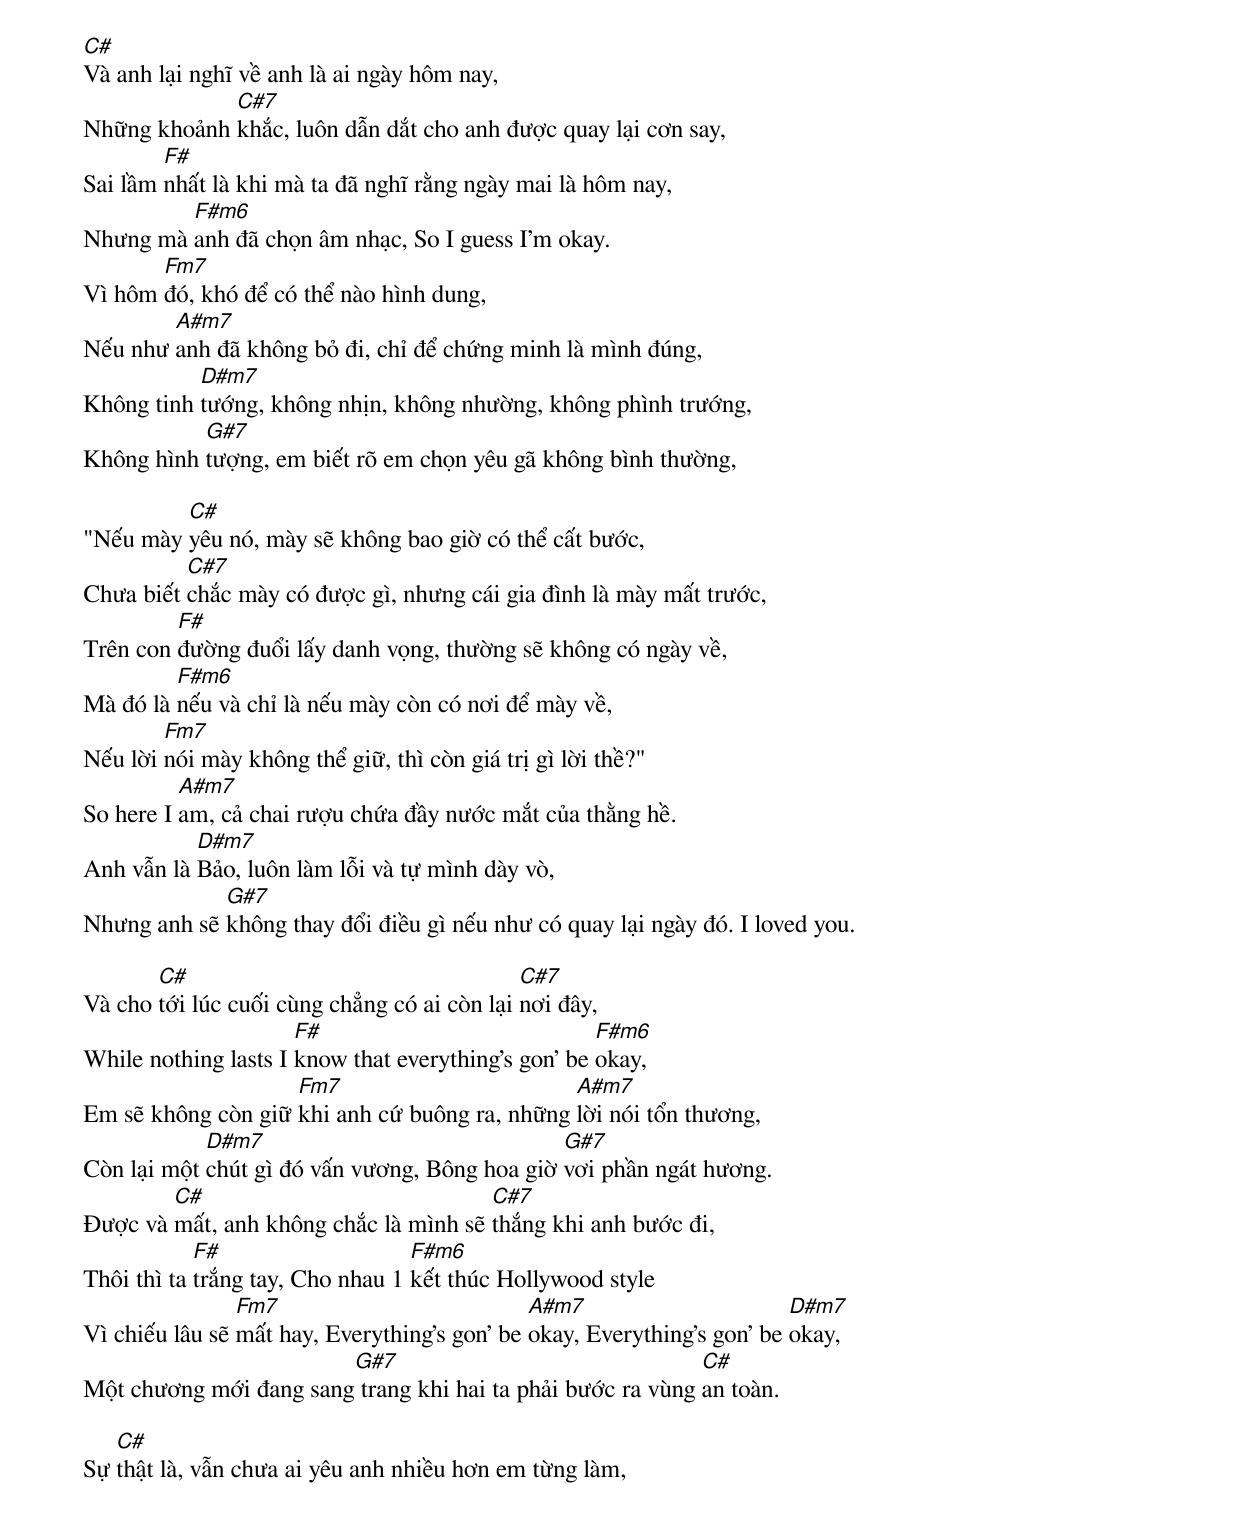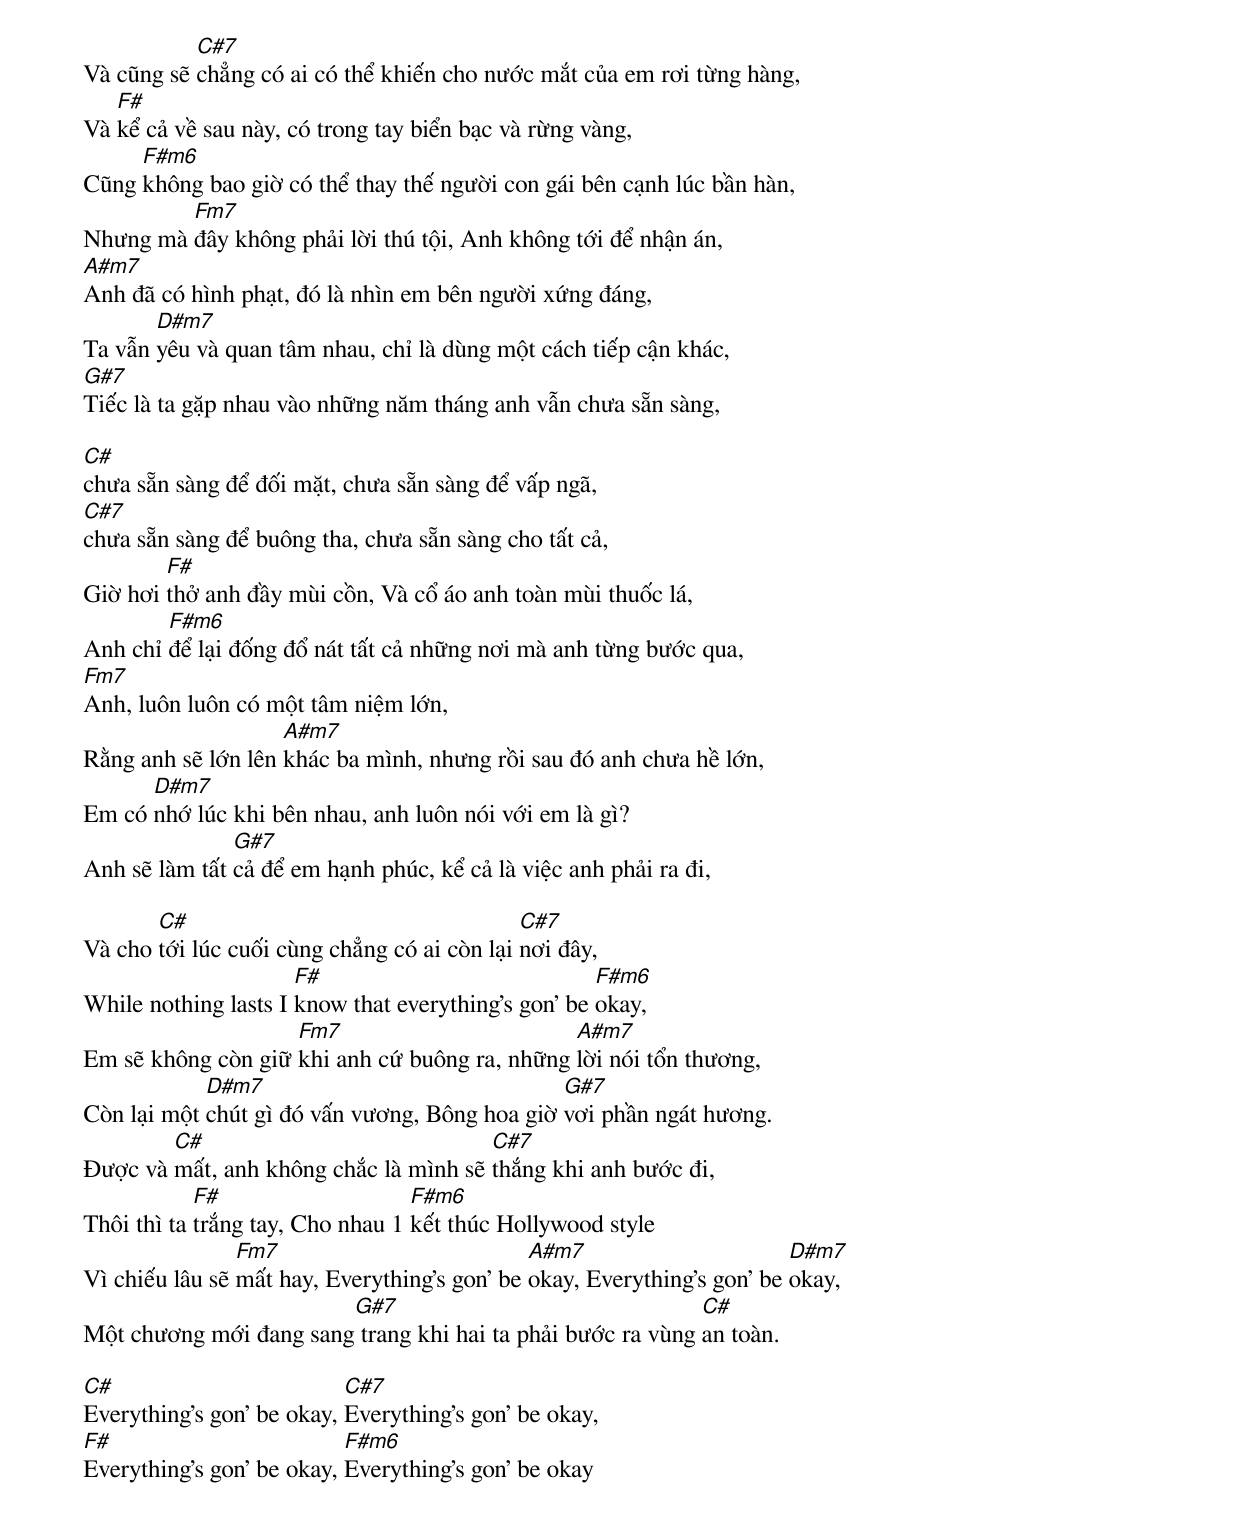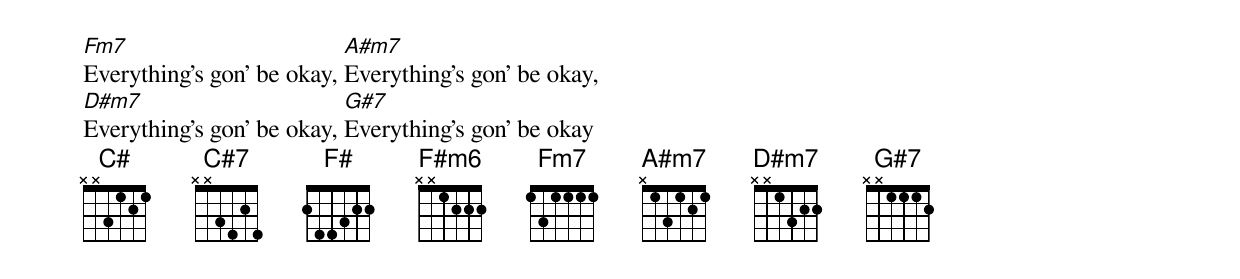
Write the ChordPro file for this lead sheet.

[C#]Và anh lại nghĩ về anh là ai ngày hôm nay,
Những khoảnh [C#7]khắc, luôn dẫn dắt cho anh được quay lại cơn say,
Sai lầm [F#]nhất là khi mà ta đã nghĩ rằng ngày mai là hôm nay,
Nhưng mà [F#m6]anh đã chọn âm nhạc, So I guess I'm okay.
Vì hôm [Fm7]đó, khó để có thể nào hình dung,
Nếu như [A#m7]anh đã không bỏ đi, chỉ để chứng minh là mình đúng,
Không tinh [D#m7]tướng, không nhịn, không nhường, không phình trướng,
Không hình [G#7]tượng, em biết rõ em chọn yêu gã không bình thường,

"Nếu mày [C#]yêu nó, mày sẽ không bao giờ có thể cất bước,
Chưa biết [C#7]chắc mày có được gì, nhưng cái gia đình là mày mất trước,
Trên con [F#]đường đuổi lấy danh vọng, thường sẽ không có ngày về,
Mà đó là [F#m6]nếu và chỉ là nếu mày còn có nơi để mày về,
Nếu lời [Fm7]nói mày không thể giữ, thì còn giá trị gì lời thề?"
So here I [A#m7]am, cả chai rượu chứa đầy nước mắt của thằng hề.
Anh vẫn là [D#m7]Bảo, luôn làm lỗi và tự mình dày vò,
Nhưng anh sẽ [G#7]không thay đổi điều gì nếu như có quay lại ngày đó. I loved you.

Và cho [C#]tới lúc cuối cùng chẳng có ai còn lại [C#7]nơi đây,
While nothing lasts I [F#]know that everything’s gon’ be [F#m6]okay,
Em sẽ không còn giữ [Fm7]khi anh cứ buông ra, những [A#m7]lời nói tổn thương,
Còn lại một [D#m7]chút gì đó vấn vương, Bông hoa giờ [G#7]vơi phần ngát hương.
Được và [C#]mất, anh không chắc là mình sẽ [C#7]thắng khi anh bước đi,
Thôi thì ta [F#]trắng tay, Cho nhau 1 [F#m6]kết thúc Hollywood style
Vì chiếu lâu sẽ [Fm7]mất hay, Everything’s gon’ be [A#m7]okay, Everything’s gon’ be [D#m7]okay,
Một chương mới đang sang[G#7] trang khi hai ta phải bước ra vùng [C#]an toàn.

Sự [C#]thật là, vẫn chưa ai yêu anh nhiều hơn em từng làm,
Và cũng sẽ [C#7]chẳng có ai có thể khiến cho nước mắt của em rơi từng hàng,
Và [F#]kể cả về sau này, có trong tay biển bạc và rừng vàng,
Cũng [F#m6]không bao giờ có thể thay thế người con gái bên cạnh lúc bần hàn,
Nhưng mà [Fm7]đây không phải lời thú tội, Anh không tới để nhận án,
[A#m7]Anh đã có hình phạt, đó là nhìn em bên người xứng đáng,
Ta vẫn [D#m7]yêu và quan tâm nhau, chỉ là dùng một cách tiếp cận khác,
[G#7]Tiếc là ta gặp nhau vào những năm tháng anh vẫn chưa sẵn sàng,

[C#]chưa sẵn sàng để đối mặt, chưa sẵn sàng để vấp ngã,
[C#7]chưa sẵn sàng để buông tha, chưa sẵn sàng cho tất cả,
Giờ hơi [F#]thở anh đầy mùi cồn, Và cổ áo anh toàn mùi thuốc lá,
Anh chỉ [F#m6]để lại đống đổ nát tất cả những nơi mà anh từng bước qua,
[Fm7]Anh, luôn luôn có một tâm niệm lớn,
Rằng anh sẽ lớn lên [A#m7]khác ba mình, nhưng rồi sau đó anh chưa hề lớn,
Em có [D#m7]nhớ lúc khi bên nhau, anh luôn nói với em là gì?
Anh sẽ làm tất [G#7]cả để em hạnh phúc, kể cả là việc anh phải ra đi,

Và cho [C#]tới lúc cuối cùng chẳng có ai còn lại [C#7]nơi đây,
While nothing lasts I [F#]know that everything’s gon’ be [F#m6]okay,
Em sẽ không còn giữ [Fm7]khi anh cứ buông ra, những [A#m7]lời nói tổn thương,
Còn lại một [D#m7]chút gì đó vấn vương, Bông hoa giờ [G#7]vơi phần ngát hương.
Được và [C#]mất, anh không chắc là mình sẽ [C#7]thắng khi anh bước đi,
Thôi thì ta [F#]trắng tay, Cho nhau 1 [F#m6]kết thúc Hollywood style
Vì chiếu lâu sẽ [Fm7]mất hay, Everything’s gon’ be [A#m7]okay, Everything’s gon’ be [D#m7]okay,
Một chương mới đang sang[G#7] trang khi hai ta phải bước ra vùng [C#]an toàn.

[C#]Everything’s gon’ be okay, [C#7]Everything’s gon’ be okay,
[F#]Everything’s gon’ be okay, [F#m6]Everything’s gon’ be okay
[Fm7]Everything’s gon’ be okay, [A#m7]Everything’s gon’ be okay,
[D#m7]Everything’s gon’ be okay, [G#7]Everything’s gon’ be okay
